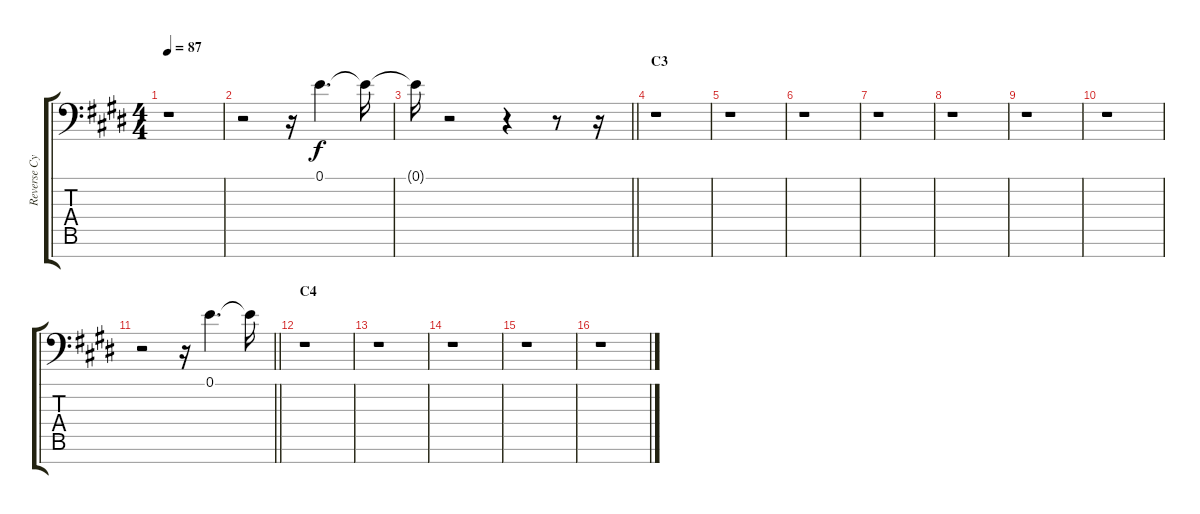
\track ("Reverse Cymbal" "Reverse Cy") {instrument reversecymbal}
\staff {score tabs}
\tuning (E4 B3 G3 D3 A2 E2 C-1) {hide}
\ts (4 4)
\tempo 87
\clef f4
\ks e
r.1{dy f} |
r.2 r.16 0.1.4{d} 0.1{t}.16 |
\barLineRight lightlight
0.1{t}.16 r.2 r.4 r.8 r.16 |
\section ("" "C3")
r.1 |
r.1 |
r.1 |
r.1 |
r.1 |
r.1 |
r.1 |
\barLineRight lightlight
r.2 r.16 0.1.4{d} 0.1{t}.16 |
\section ("" "C4")
r.1 |
r.1 |
r.1 |
r.1 |
r.1
